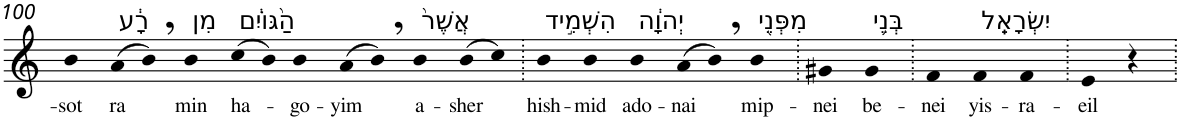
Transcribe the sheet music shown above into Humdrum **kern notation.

**kern	**text
*part1	*part1
*staff1	*staff1
*I"Piano	*
*I'Pno	*
!!LO:PB:g=z
*clefG2	*
*k[]	*
=100	=100
!	!LO:LY:b
4b	-sot
!LO:TX:a:t=רָ֔ע	!
!	!LO:LY:b
(>8a	ra
8b,)	.
!LO:TX:a:t=מִן	!
!	!LO:LY:b
4b	min
!LO:TX:a:t=הַ֨גּוֹיִ֔ם	!
!	!LO:LY:b
(>8cc	ha-
8b)	.
!	!LO:LY:b
4b	-go-
!	!LO:LY:b
(>8a	-yim
8b,)	.
!LO:TX:a:t=אֲשֶׁר֙	!
!	!LO:LY:b
4b	a-
!	!LO:LY:b
(>8b	-sher
8cc)	.
=101.	=101.
!LO:TX:a:t=הִשְׁמִ֣יד	!
!	!LO:LY:b
4b	hish-
!	!LO:LY:b
4b	-mid
!LO:TX:a:t=יְהוָ֔ה	!
!	!LO:LY:b
4b	ado-
!	!LO:LY:b
(>8a	-nai
8b,)	.
!LO:TX:a:t=מִפְּנֵ֖י	!
!	!LO:LY:b
4b	mip-
=102.	=102.
!	!LO:LY:b
4g#X	-nei
!LO:TX:a:t=בְּנֵ֥י	!
!	!LO:LY:b
4g#	be-
=103.	=103.
!	!LO:LY:b
4f	-nei
!LO:TX:a:t=יִשְׂרָאֵֽל	!
!	!LO:LY:b
4f	yis-
!	!LO:LY:b
4f	-ra-
=104.	=104.
!	!LO:LY:b
4e	-eil
4r	.
=.	=.
*-	*-
